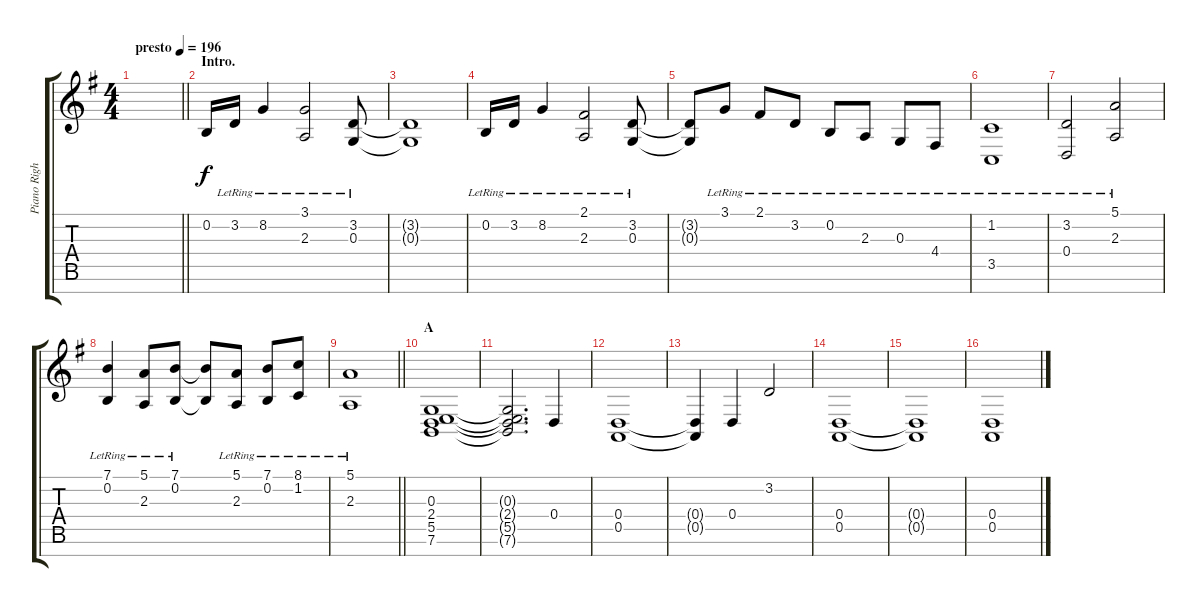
\track ("Piano Right" "Piano Righ") {instrument acousticgrandpiano}
\staff {score tabs}
\tuning (E4 B3 G3 D3 A2 E2 B1) {hide}
\ts (4 4)
\tempo (196 "presto")
\clef g2
\barLineRight lightlight
\ks g
|
\section ("" "Intro.")
0.2.16 3.2{lr}.16 8.2{lr}.4 (3.1{lr} 2.3{lr}).2 (3.2{lr} 0.3{lr}).8 |
(3.2{t} 0.3{t}).1 |
0.2{lr}.16 3.2{lr}.16 8.2{lr}.4 (2.1{lr} 2.3{lr}).2 (3.2{lr} 0.3{lr}).8 |
(3.2{t} 0.3{t}).8 3.1{lr}.8 2.1{lr}.8 3.2{lr}.8 0.2{lr}.8 2.3{lr}.8 0.3{lr}.8 4.4{lr}.8 |
(1.2{lr} 3.5{lr}).1 |
(3.2{lr} 0.4{lr}).2 (5.1{lr} 2.3{lr}).2 |
(7.1{lr} 0.2{lr}).4 (5.1{lr} 2.3{lr}).8 (7.1{lr} 0.2{lr}).8 (7.1{t} 0.2{t}).8 (5.1{lr} 2.3{lr}).8 (7.1{lr} 0.2{lr}).8 (8.1{lr} 1.2{lr}).8 |
\barLineRight lightlight
(5.1{lr} 2.3{lr}).1 |
\section ("" "A")
(0.3 2.4 5.5 7.6).1{volume 14} |
(0.3{t} 2.4{t} 5.5{t} 7.6{t}).2{d} 0.4.4 |
(0.4 0.5).1 |
(0.4{t} 0.5{t}).4 0.4.4 3.2.2 |
(0.4 0.5).1 |
(0.4{t} 0.5{t}).1 |
(0.4 0.5).1
